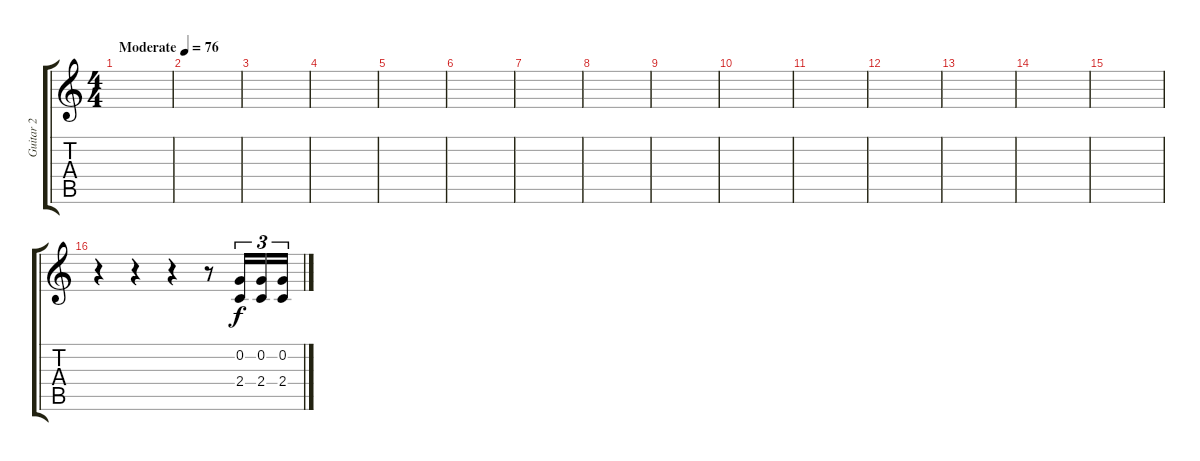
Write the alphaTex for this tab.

\track ("Guitar 2" "Guitar 2") {instrument distortionguitar}
\staff {score tabs}
\tuning (C4 G3 Eb3 Bb2 F2 C2) {hide}
\ts (4 4)
\tempo (76 "Moderate")
\clef g2
\ks c
|
|
|
|
|
|
|
|
|
|
|
|
|
|
|
r.4 r.4 r.4 r.8 (0.2 2.4).16{tu (3 2)} (0.2 2.4).16{tu (3 2)} (0.2 2.4).16{tu (3 2)}
